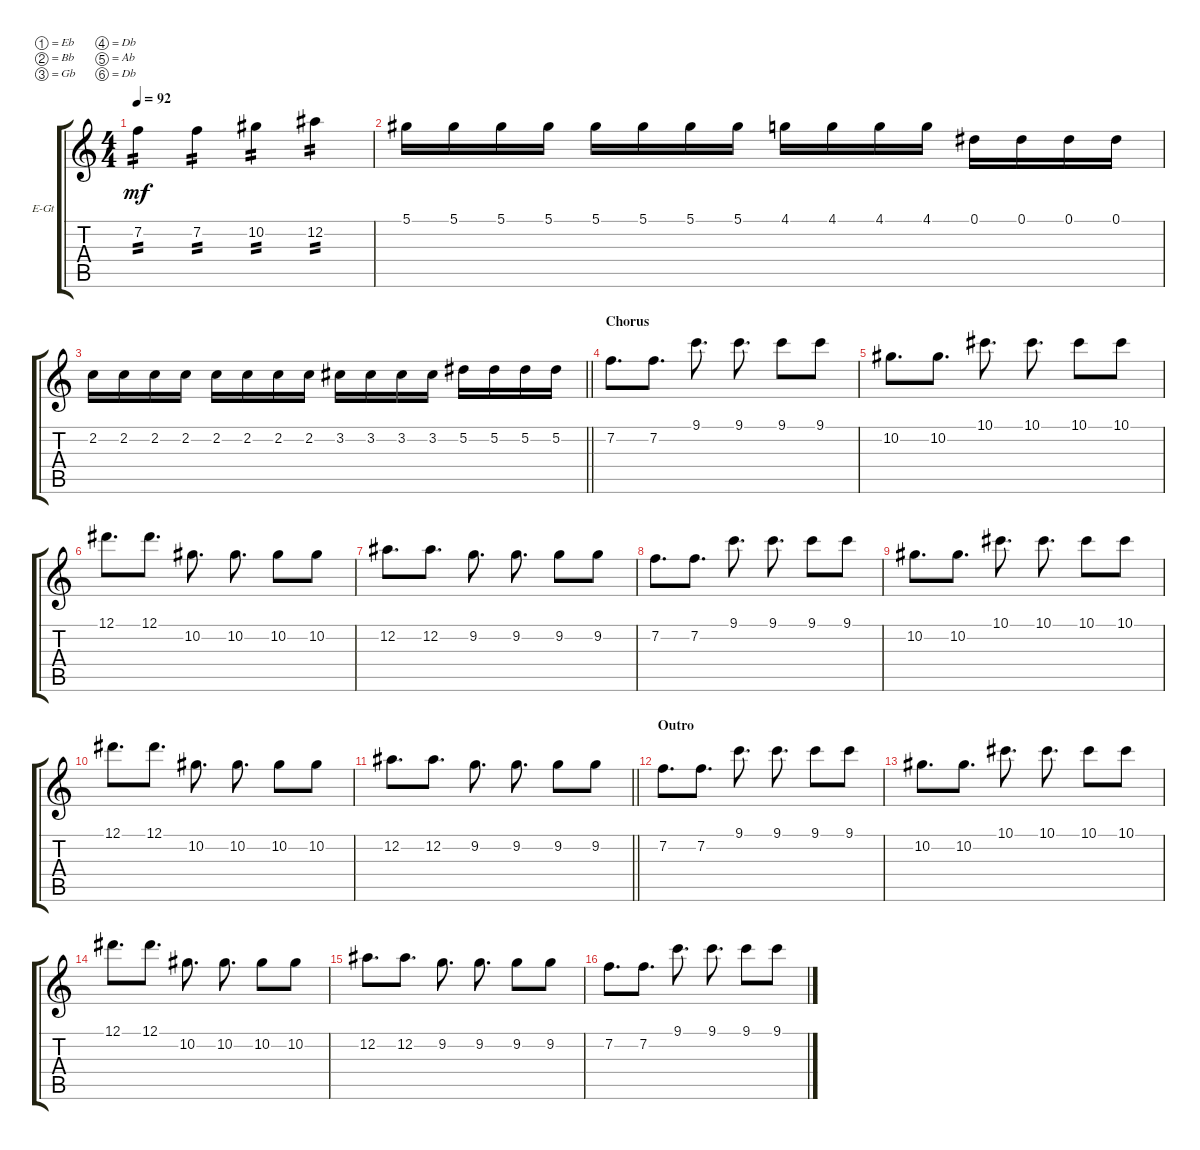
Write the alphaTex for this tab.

\bracketExtendMode groupsimilarinstruments
\firstSystemTrackNameOrientation horizontal
\otherSystemsTrackNameOrientation horizontal
\track ("Electric Guitar 1" "E-Gt") {instrument distortionguitar}
\staff {score tabs}
\tuning (Eb4 Bb3 Gb3 Db3 Ab2 Db2)
\ts (4 4)
\tempo 92
\clef g2
\ks c
7.2.4{tp 2 dy mf} 7.2.4{tp 2} 10.2.4{tp 2} 12.2.4{tp 2} |
5.1.16 5.1.16 5.1.16 5.1.16 5.1.16 5.1.16 5.1.16 5.1.16 4.1.16 4.1.16 4.1.16 4.1.16 0.1.16 0.1.16 0.1.16 0.1.16 |
\barLineRight lightlight
2.2.16 2.2.16 2.2.16 2.2.16 2.2.16 2.2.16 2.2.16 2.2.16 3.2.16 3.2.16 3.2.16 3.2.16 5.2.16 5.2.16 5.2.16 5.2.16 |
\section ("" "Chorus")
7.2.8{d} 7.2.8{d} 9.1.8{d} 9.1.8{d} 9.1.8 9.1.8 |
10.2.8{d} 10.2.8{d} 10.1.8{d} 10.1.8{d} 10.1.8 10.1.8 |
12.1.8{d} 12.1.8{d} 10.2.8{d} 10.2.8{d} 10.2.8 10.2.8 |
12.2.8{d} 12.2.8{d} 9.2.8{d} 9.2.8{d} 9.2.8 9.2.8 |
7.2.8{d} 7.2.8{d} 9.1.8{d} 9.1.8{d} 9.1.8 9.1.8 |
10.2.8{d} 10.2.8{d} 10.1.8{d} 10.1.8{d} 10.1.8 10.1.8 |
12.1.8{d} 12.1.8{d} 10.2.8{d} 10.2.8{d} 10.2.8 10.2.8 |
\barLineRight lightlight
12.2.8{d} 12.2.8{d} 9.2.8{d} 9.2.8{d} 9.2.8 9.2.8 |
\section ("" "Outro")
7.2.8{d} 7.2.8{d} 9.1.8{d} 9.1.8{d} 9.1.8 9.1.8 |
10.2.8{d} 10.2.8{d} 10.1.8{d} 10.1.8{d} 10.1.8 10.1.8 |
12.1.8{d} 12.1.8{d} 10.2.8{d} 10.2.8{d} 10.2.8 10.2.8 |
12.2.8{d} 12.2.8{d} 9.2.8{d} 9.2.8{d} 9.2.8 9.2.8 |
7.2.8{d} 7.2.8{d} 9.1.8{d} 9.1.8{d} 9.1.8 9.1.8
